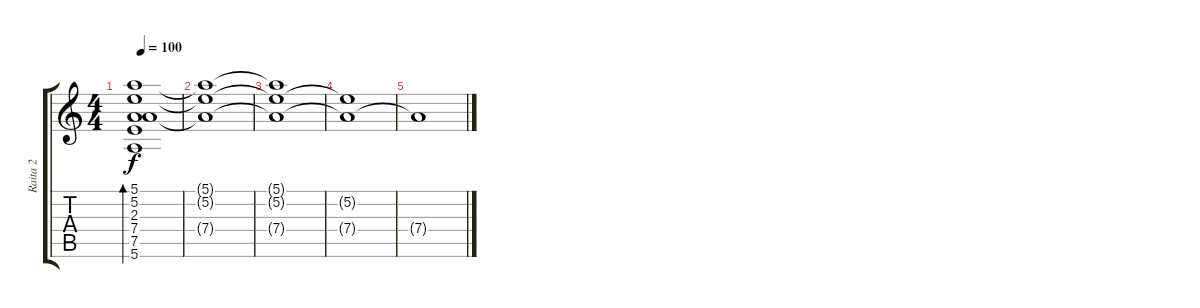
\track ("Raita 2" "Raita 2") {instrument distortionguitar}
\staff {score tabs}
\tuning (E4 B3 G3 D3 A2 E2) {hide}
\ts (4 4)
\tempo 100
\clef g2
\ks c
(5.1 5.2 2.3 7.4 7.5 5.6).1{bd 480 dy f} |
(5.1{t} 5.2{t} 7.4{t}).1 |
(5.1{t} 5.2{t} 7.4{t}).1 |
(5.2{t} 7.4{t}).1 |
7.4{t}.1
